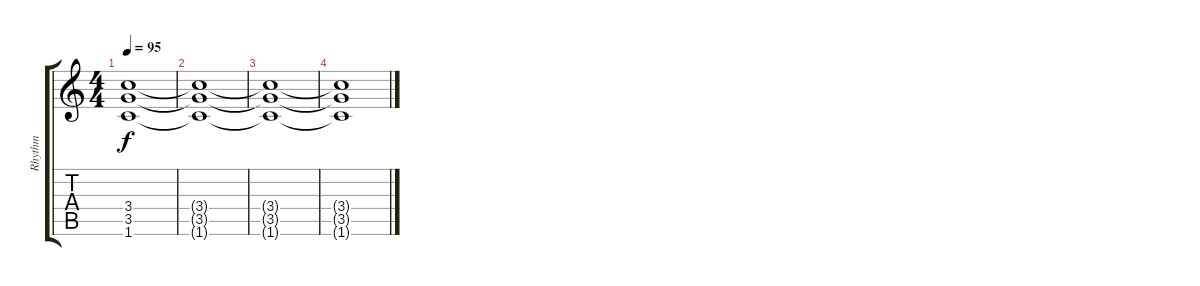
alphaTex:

\track ("Rhythm" "Rhythm") {instrument distortionguitar}
\staff {score tabs}
\tuning (B3 Gb3 D3 A2 E2 B1) {hide}
\ts (4 4)
\tempo 95
\clef g2
\ks c
(3.4 3.5 1.6).1{ot 8vb dy f} |
(3.4{t} 3.5{t} 1.6{t}).1{ot 8vb} |
(3.4{t} 3.5{t} 1.6{t}).1{ot 8vb} |
(3.4{t} 3.5{t} 1.6{t}).1{ot 8vb volume 0}
